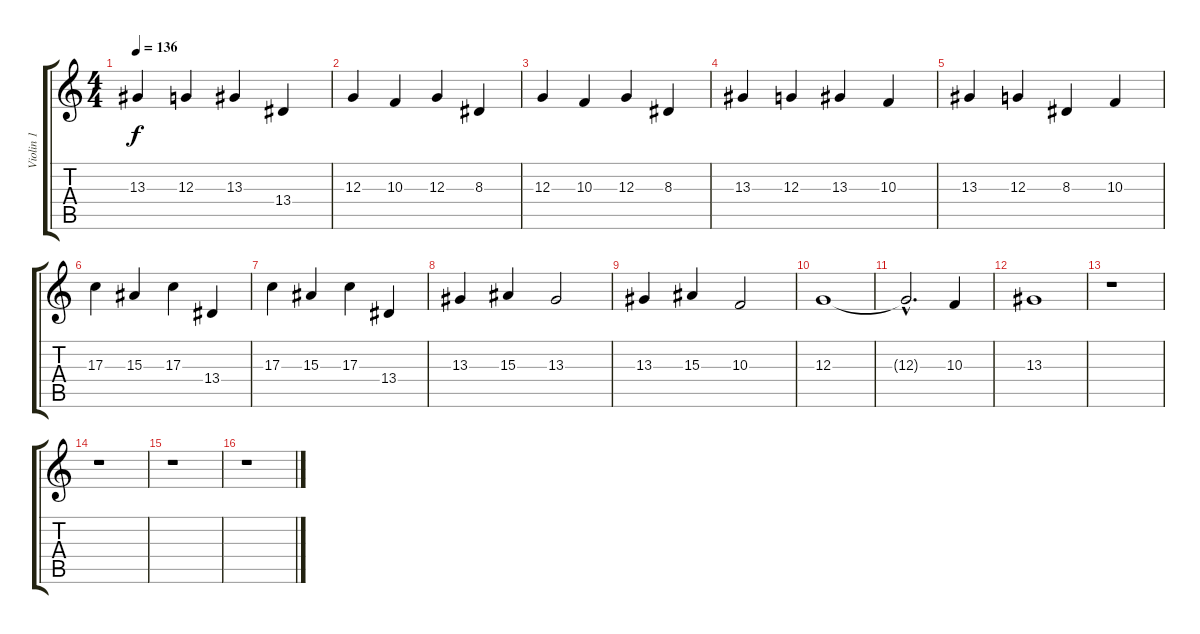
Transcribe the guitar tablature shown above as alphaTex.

\track ("Violin 1" "Violin 1") {instrument violin}
\staff {score tabs}
\tuning (E4 B3 G3 D3 A2 E2) {hide}
\ts (4 4)
\tempo 136
\clef g2
\ks c
13.3.4{dy f} 12.3.4 13.3.4 13.4.4 |
12.3.4 10.3.4 12.3.4 8.3.4 |
12.3.4 10.3.4 12.3.4 8.3.4 |
13.3.4 12.3.4 13.3.4 10.3.4 |
13.3.4 12.3.4 8.3.4 10.3.4 |
17.3.4 15.3.4 17.3.4 13.4.4 |
17.3.4 15.3.4 17.3.4 13.4.4 |
13.3.4 15.3.4 13.3.2 |
13.3.4 15.3.4 10.3.2 |
12.3.1 |
12.3{hac t}.2{d} 10.3.4 |
13.3.1 |
r.1{volume 13} |
r.1 |
r.1 |
r.1
